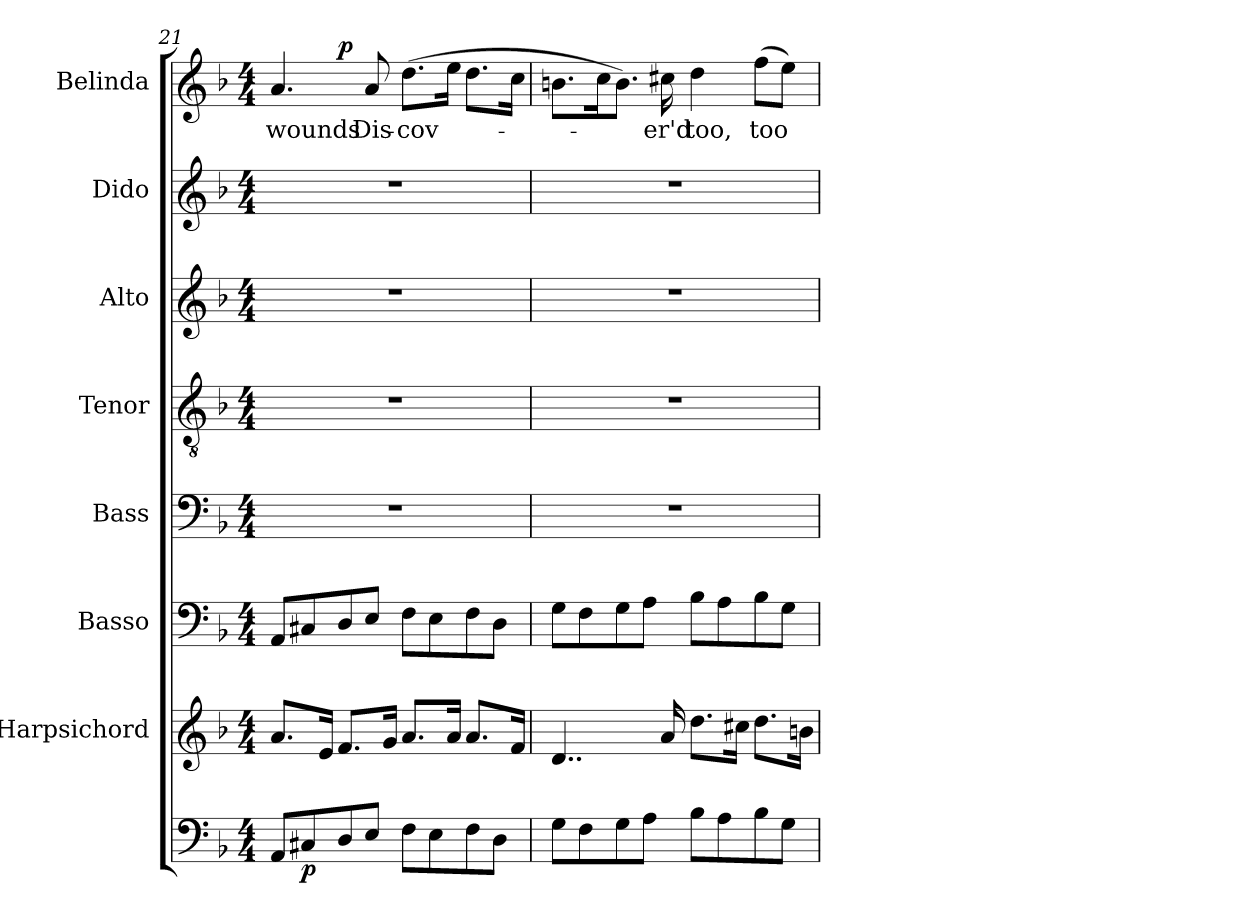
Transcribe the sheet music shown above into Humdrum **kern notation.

**kern	**dynam	**kern	**kern	**kern	**kern	**kern	**kern	**kern	**text	**dynam
*part8	*part8	*part7	*part6	*part5	*part4	*part3	*part2	*part1	*part1	*part1
*staff8	*staff8	*staff7	*staff6	*staff5	*staff4	*staff3	*staff2	*staff1	*staff1	*staff1
*	*	*I"Harpsichord	*I"Basso	*I"Bass	*I"Tenor	*I"Alto	*I"Dido	*I"Belinda	*	*
*	*	*	*	*I'B.	*I'T.	*I'A.	*	*	*	*
*clefF4	*	*clefG2	*clefF4	*clefF4	*clefGv2	*clefG2	*clefG2	*clefG2	*	*
*	*	*	*	*	*ITrd7c12	*	*	*	*	*
*k[b-]	*	*k[b-]	*k[b-]	*k[b-]	*k[b-]	*k[b-]	*k[b-]	*k[b-]	*	*
*F:	*	*F:	*F:	*F:	*F:	*F:	*F:	*F:	*	*
*M4/4	*	*M4/4	*M4/4	*M4/4	*M4/4	*M4/4	*M4/4	*M4/4	*	*
=21	=21	=21	=21	=21	=21	=21	=21	=21	=21	=21
!	!	!	!	!	!	!	!	!	!LO:LY:b:color=#000000	!
*	*	*	*	*	*	*	*	*^	*	*
8AAi/L	.	8.ai/L	8AAi/L	1r	1r	1r	1r	4.ai/	4ryy	wounds	.
8C#Xi/	p	.	8C#Xi/	.	.	.	.	.	.	.	.
.	.	16ei/Jk	.	.	.	.	.	.	.	.	.
8Di/	.	8.fi/L	8Di/	.	.	.	.	.	2.ryy	.	p
!	!	!	!	!	!	!	!	!	!	!LO:LY:b:color=#000000	!
8Ei/J	.	.	8Ei/J	.	.	.	.	8ai/	.	Dis-	.
.	.	16gi/Jk	.	.	.	.	.	.	.	.	.
!	!	!	!	!	!	!	!	!	!	!LO:LY:b:color=#000000	!
8Fi\L	.	8.ai/L	8Fi\L	.	.	.	.	(8.ddi\L	.	-cov-	.
8Ei\	.	.	8Ei\	.	.	.	.	.	.	.	.
.	.	16ai/Jk	.	.	.	.	.	16eei\Jk	.	.	.
8Fi\	.	8.ai/L	8Fi\	.	.	.	.	8.ddi\L	.	.	.
8Di\J	.	.	8Di\J	.	.	.	.	.	.	.	.
.	.	16fi/Jk	.	.	.	.	.	16cci\Jk	.	.	.
*	*	*	*	*	*	*	*	*v	*v	*	*
=22	=22	=22	=22	=22	=22	=22	=22	=22	=22	=22
8Gi\L	.	4..di/	8Gi\L	1r	1r	1r	1r	8.bni\L	.	.
8Fi\	.	.	8Fi\	.	.	.	.	.	.	.
.	.	.	.	.	.	.	.	16cci\k	.	.
8Gi\	.	.	8Gi\	.	.	.	.	8.bi\J)	.	.
8Ai\J	.	.	8Ai\J	.	.	.	.	.	.	.
!	!	!	!	!	!	!	!	!	!LO:LY:b:color=#000000	!
.	.	16ai/	.	.	.	.	.	16cc#Xi\	-er'd	.
!	!	!	!	!	!	!	!	!	!LO:LY:b:color=#000000	!
8B-i\L	.	8.ddi\L	8B-i\L	.	.	.	.	4ddi\	too,	.
8Ai\	.	.	8Ai\	.	.	.	.	.	.	.
.	.	16cc#Xi\Jk	.	.	.	.	.	.	.	.
!	!	!	!	!	!	!	!	!	!LO:LY:b:color=#000000	!
8B-i\	.	8.ddi\L	8B-i\	.	.	.	.	(8ffi\L	too	.
8Gi\J	.	.	8Gi\J	.	.	.	.	8eei\J)	.	.
.	.	16bni\Jk	.	.	.	.	.	.	.	.
=	=	=	=	=	=	=	=	=	=	=
*-	*-	*-	*-	*-	*-	*-	*-	*-	*-	*-
